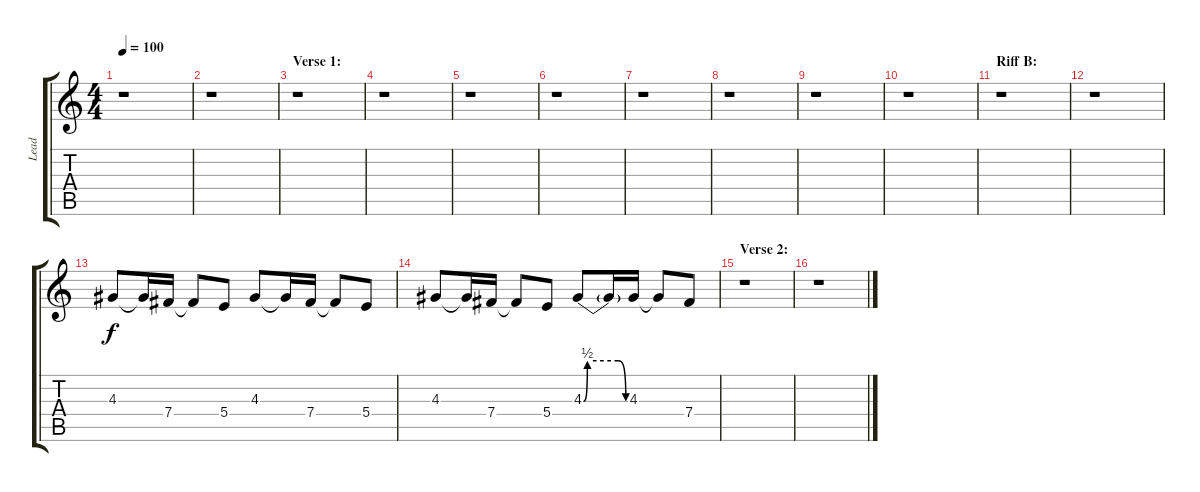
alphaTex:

\track ("Lead" "Lead") {instrument distortionguitar}
\staff {score tabs}
\tuning (Db4 Ab3 E3 B2 Gb2 Db2) {hide}
\ts (4 4)
\tempo 100
\clef g2
\ks c
r.1{dy f} |
r.1 |
\section ("" "Verse 1:")
r.1 |
r.1 |
r.1 |
r.1 |
r.1 |
r.1 |
r.1 |
r.1 |
\section ("" "Riff B:")
r.1 |
r.1 |
4.3.8 4.3{t}.16 7.4.16 7.4{t}.8 5.4.8 4.3.8 4.3{t}.16 7.4.16 7.4{t}.8 5.4.8 |
4.3.8 4.3{t}.16 7.4.16 7.4{t}.8 5.4.8 4.3{be (custom 0 0 5 2 45 2 55 0 60 0)}.8 4.3{t}.16 4.3.16 4.3{t}.8 7.4.8 |
\section ("" "Verse 2:")
r.1 |
r.1
